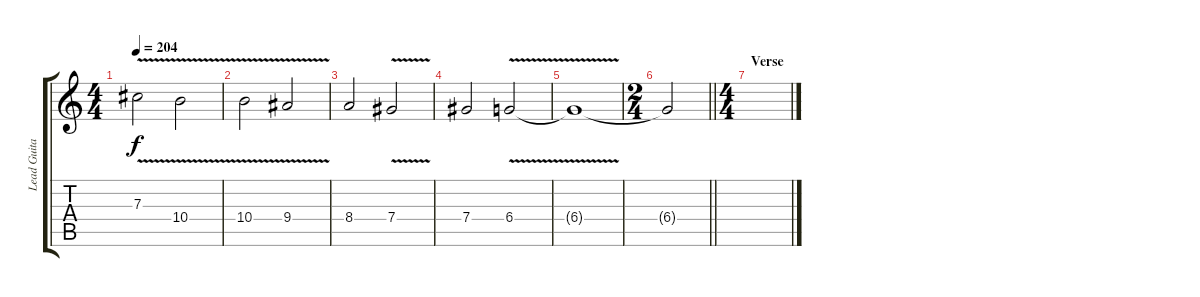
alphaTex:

\track ("Lead Guitar (Malmsteen)" "Lead Guita") {instrument distortionguitar}
\staff {score tabs}
\tuning (Eb4 Bb3 Gb3 Db3 Ab2 Eb2) {hide}
\ts (4 4)
\tempo 204
\clef g2
\ks c
7.3{v}.2{dy f} 10.4{v}.2 |
10.4{v}.2 9.4{v}.2 |
8.4.2 7.4{v}.2 |
7.4.2 6.4{v}.2 |
6.4{t}.1 |
\ts (2 4)
\barLineRight lightlight
6.4{t}.2 |
\ts (4 4)
\section ("" "Verse")
